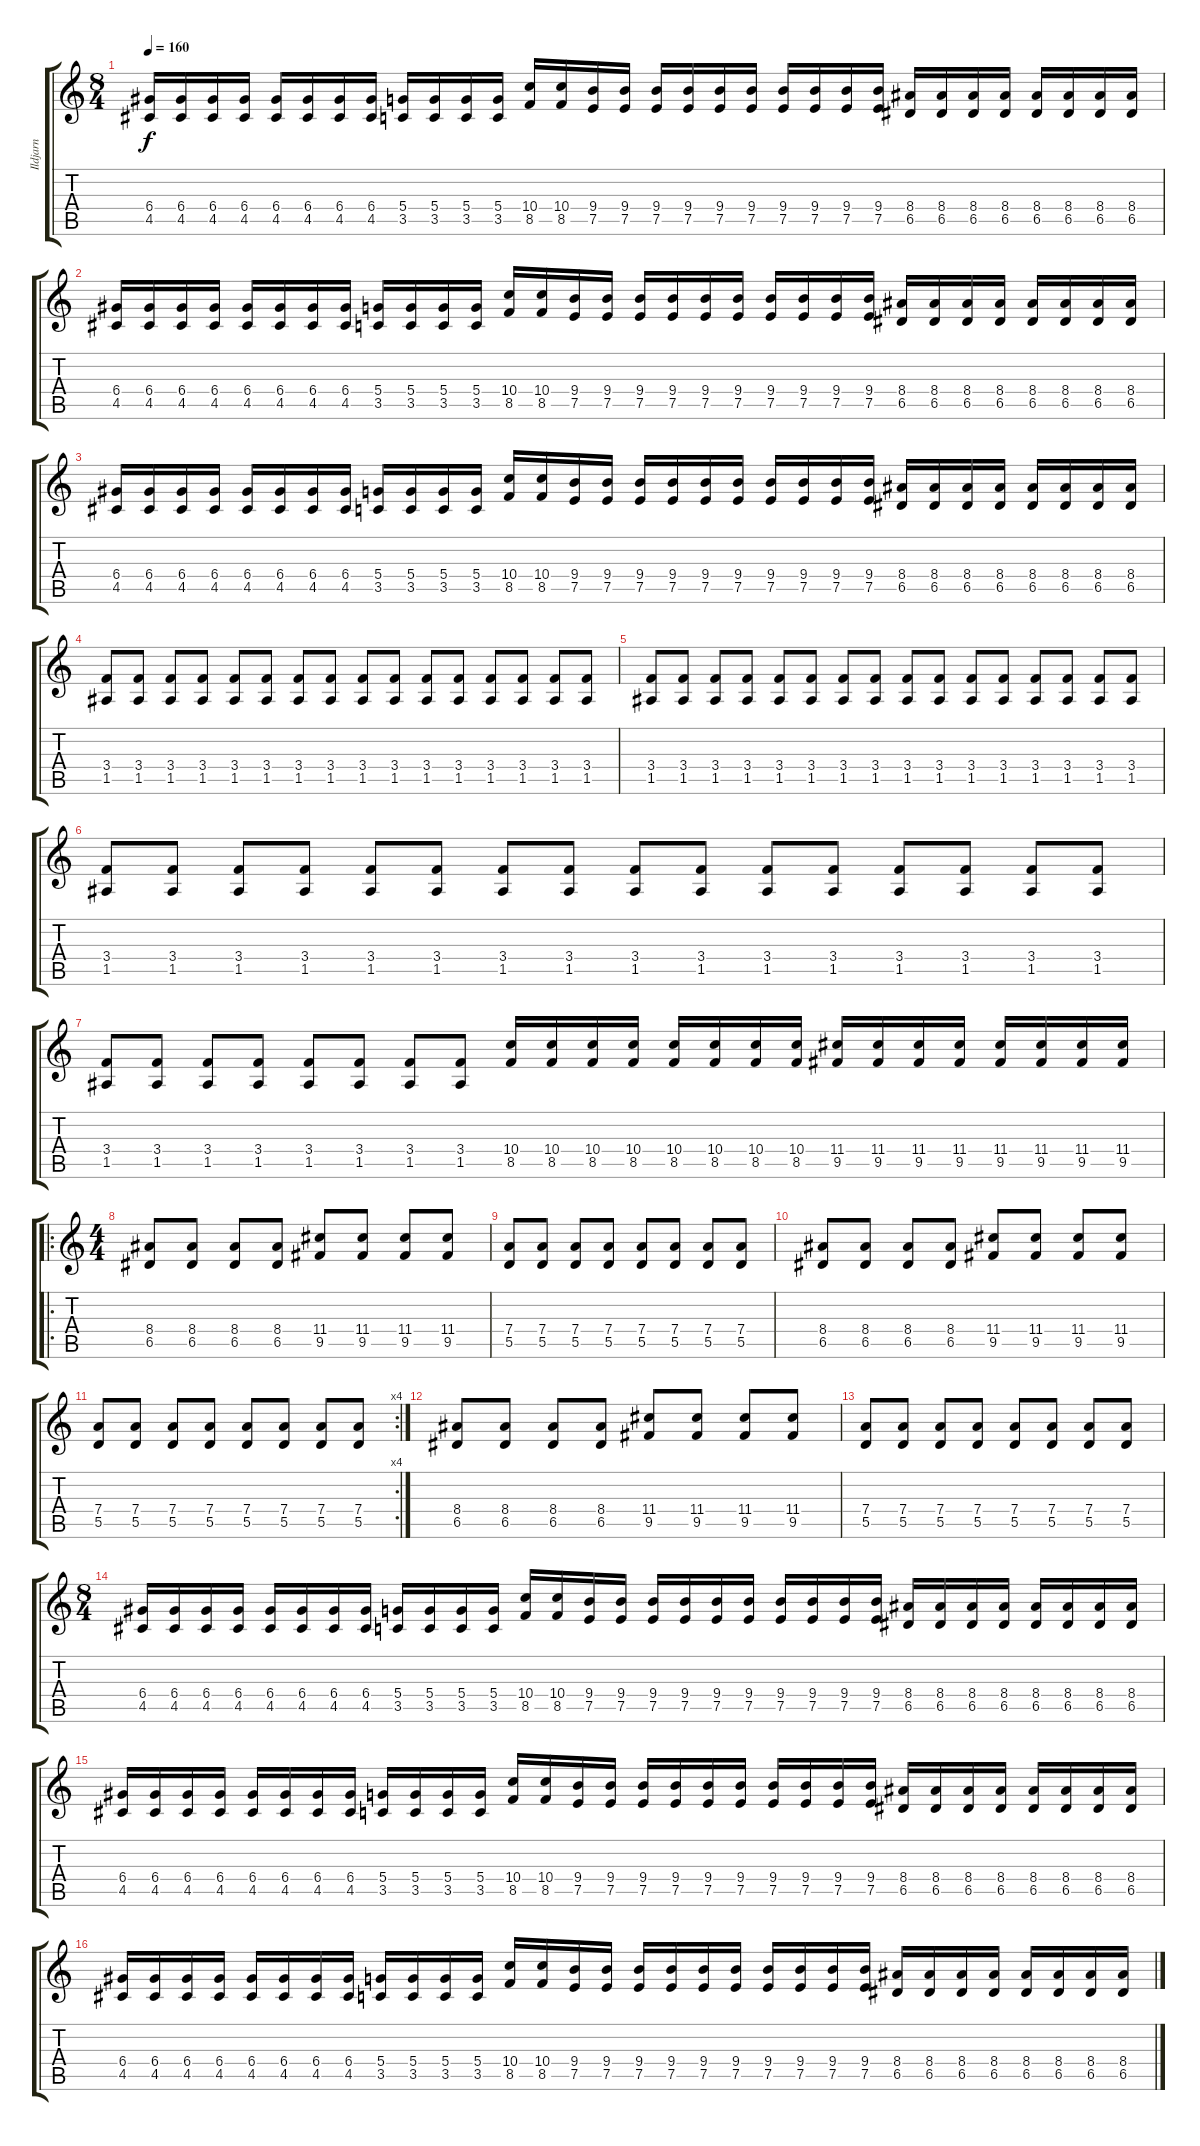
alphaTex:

\track ("Ildjarn" "Ildjarn") {instrument distortionguitar}
\staff {score tabs}
\tuning (E4 B3 G3 D3 A2 E2) {hide}
\ts (8 4)
\tempo 160
\clef g2
\ks c
(6.4 4.5).16{dy f} (6.4 4.5).16 (6.4 4.5).16 (6.4 4.5).16 (6.4 4.5).16 (6.4 4.5).16 (6.4 4.5).16 (6.4 4.5).16 (5.4 3.5).16 (5.4 3.5).16 (5.4 3.5).16 (5.4 3.5).16 (10.4 8.5).16 (10.4 8.5).16 (9.4 7.5).16 (9.4 7.5).16 (9.4 7.5).16 (9.4 7.5).16 (9.4 7.5).16 (9.4 7.5).16 (9.4 7.5).16 (9.4 7.5).16 (9.4 7.5).16 (9.4 7.5).16 (8.4 6.5).16 (8.4 6.5).16 (8.4 6.5).16 (8.4 6.5).16 (8.4 6.5).16 (8.4 6.5).16 (8.4 6.5).16 (8.4 6.5).16 |
(6.4 4.5).16 (6.4 4.5).16 (6.4 4.5).16 (6.4 4.5).16 (6.4 4.5).16 (6.4 4.5).16 (6.4 4.5).16 (6.4 4.5).16 (5.4 3.5).16 (5.4 3.5).16 (5.4 3.5).16 (5.4 3.5).16 (10.4 8.5).16 (10.4 8.5).16 (9.4 7.5).16 (9.4 7.5).16 (9.4 7.5).16 (9.4 7.5).16 (9.4 7.5).16 (9.4 7.5).16 (9.4 7.5).16 (9.4 7.5).16 (9.4 7.5).16 (9.4 7.5).16 (8.4 6.5).16 (8.4 6.5).16 (8.4 6.5).16 (8.4 6.5).16 (8.4 6.5).16 (8.4 6.5).16 (8.4 6.5).16 (8.4 6.5).16 |
(6.4 4.5).16 (6.4 4.5).16 (6.4 4.5).16 (6.4 4.5).16 (6.4 4.5).16 (6.4 4.5).16 (6.4 4.5).16 (6.4 4.5).16 (5.4 3.5).16 (5.4 3.5).16 (5.4 3.5).16 (5.4 3.5).16 (10.4 8.5).16 (10.4 8.5).16 (9.4 7.5).16 (9.4 7.5).16 (9.4 7.5).16 (9.4 7.5).16 (9.4 7.5).16 (9.4 7.5).16 (9.4 7.5).16 (9.4 7.5).16 (9.4 7.5).16 (9.4 7.5).16 (8.4 6.5).16 (8.4 6.5).16 (8.4 6.5).16 (8.4 6.5).16 (8.4 6.5).16 (8.4 6.5).16 (8.4 6.5).16 (8.4 6.5).16 |
(3.4 1.5).8 (3.4 1.5).8 (3.4 1.5).8 (3.4 1.5).8 (3.4 1.5).8 (3.4 1.5).8 (3.4 1.5).8 (3.4 1.5).8 (3.4 1.5).8 (3.4 1.5).8 (3.4 1.5).8 (3.4 1.5).8 (3.4 1.5).8 (3.4 1.5).8 (3.4 1.5).8 (3.4 1.5).8 |
(3.4 1.5).8 (3.4 1.5).8 (3.4 1.5).8 (3.4 1.5).8 (3.4 1.5).8 (3.4 1.5).8 (3.4 1.5).8 (3.4 1.5).8 (3.4 1.5).8 (3.4 1.5).8 (3.4 1.5).8 (3.4 1.5).8 (3.4 1.5).8 (3.4 1.5).8 (3.4 1.5).8 (3.4 1.5).8 |
(3.4 1.5).8 (3.4 1.5).8 (3.4 1.5).8 (3.4 1.5).8 (3.4 1.5).8 (3.4 1.5).8 (3.4 1.5).8 (3.4 1.5).8 (3.4 1.5).8 (3.4 1.5).8 (3.4 1.5).8 (3.4 1.5).8 (3.4 1.5).8 (3.4 1.5).8 (3.4 1.5).8 (3.4 1.5).8 |
(3.4 1.5).8 (3.4 1.5).8 (3.4 1.5).8 (3.4 1.5).8 (3.4 1.5).8 (3.4 1.5).8 (3.4 1.5).8 (3.4 1.5).8 (10.4 8.5).16 (10.4 8.5).16 (10.4 8.5).16 (10.4 8.5).16 (10.4 8.5).16 (10.4 8.5).16 (10.4 8.5).16 (10.4 8.5).16 (11.4 9.5).16 (11.4 9.5).16 (11.4 9.5).16 (11.4 9.5).16 (11.4 9.5).16 (11.4 9.5).16 (11.4 9.5).16 (11.4 9.5).16 |
\ro
\ts (4 4)
(8.4 6.5).8 (8.4 6.5).8 (8.4 6.5).8 (8.4 6.5).8 (11.4 9.5).8 (11.4 9.5).8 (11.4 9.5).8 (11.4 9.5).8 |
(7.4 5.5).8 (7.4 5.5).8 (7.4 5.5).8 (7.4 5.5).8 (7.4 5.5).8 (7.4 5.5).8 (7.4 5.5).8 (7.4 5.5).8 |
(8.4 6.5).8 (8.4 6.5).8 (8.4 6.5).8 (8.4 6.5).8 (11.4 9.5).8 (11.4 9.5).8 (11.4 9.5).8 (11.4 9.5).8 |
\rc 4
(7.4 5.5).8 (7.4 5.5).8 (7.4 5.5).8 (7.4 5.5).8 (7.4 5.5).8 (7.4 5.5).8 (7.4 5.5).8 (7.4 5.5).8 |
(8.4 6.5).8 (8.4 6.5).8 (8.4 6.5).8 (8.4 6.5).8 (11.4 9.5).8 (11.4 9.5).8 (11.4 9.5).8 (11.4 9.5).8 |
(7.4 5.5).8 (7.4 5.5).8 (7.4 5.5).8 (7.4 5.5).8 (7.4 5.5).8 (7.4 5.5).8 (7.4 5.5).8 (7.4 5.5).8 |
\ts (8 4)
(6.4 4.5).16 (6.4 4.5).16 (6.4 4.5).16 (6.4 4.5).16 (6.4 4.5).16 (6.4 4.5).16 (6.4 4.5).16 (6.4 4.5).16 (5.4 3.5).16 (5.4 3.5).16 (5.4 3.5).16 (5.4 3.5).16 (10.4 8.5).16 (10.4 8.5).16 (9.4 7.5).16 (9.4 7.5).16 (9.4 7.5).16 (9.4 7.5).16 (9.4 7.5).16 (9.4 7.5).16 (9.4 7.5).16 (9.4 7.5).16 (9.4 7.5).16 (9.4 7.5).16 (8.4 6.5).16 (8.4 6.5).16 (8.4 6.5).16 (8.4 6.5).16 (8.4 6.5).16 (8.4 6.5).16 (8.4 6.5).16 (8.4 6.5).16 |
(6.4 4.5).16 (6.4 4.5).16 (6.4 4.5).16 (6.4 4.5).16 (6.4 4.5).16 (6.4 4.5).16 (6.4 4.5).16 (6.4 4.5).16 (5.4 3.5).16 (5.4 3.5).16 (5.4 3.5).16 (5.4 3.5).16 (10.4 8.5).16 (10.4 8.5).16 (9.4 7.5).16 (9.4 7.5).16 (9.4 7.5).16 (9.4 7.5).16 (9.4 7.5).16 (9.4 7.5).16 (9.4 7.5).16 (9.4 7.5).16 (9.4 7.5).16 (9.4 7.5).16 (8.4 6.5).16 (8.4 6.5).16 (8.4 6.5).16 (8.4 6.5).16 (8.4 6.5).16 (8.4 6.5).16 (8.4 6.5).16 (8.4 6.5).16 |
(6.4 4.5).16 (6.4 4.5).16 (6.4 4.5).16 (6.4 4.5).16 (6.4 4.5).16 (6.4 4.5).16 (6.4 4.5).16 (6.4 4.5).16 (5.4 3.5).16 (5.4 3.5).16 (5.4 3.5).16 (5.4 3.5).16 (10.4 8.5).16 (10.4 8.5).16 (9.4 7.5).16 (9.4 7.5).16 (9.4 7.5).16 (9.4 7.5).16 (9.4 7.5).16 (9.4 7.5).16 (9.4 7.5).16 (9.4 7.5).16 (9.4 7.5).16 (9.4 7.5).16 (8.4 6.5).16 (8.4 6.5).16 (8.4 6.5).16 (8.4 6.5).16 (8.4 6.5).16 (8.4 6.5).16 (8.4 6.5).16 (8.4 6.5).16
